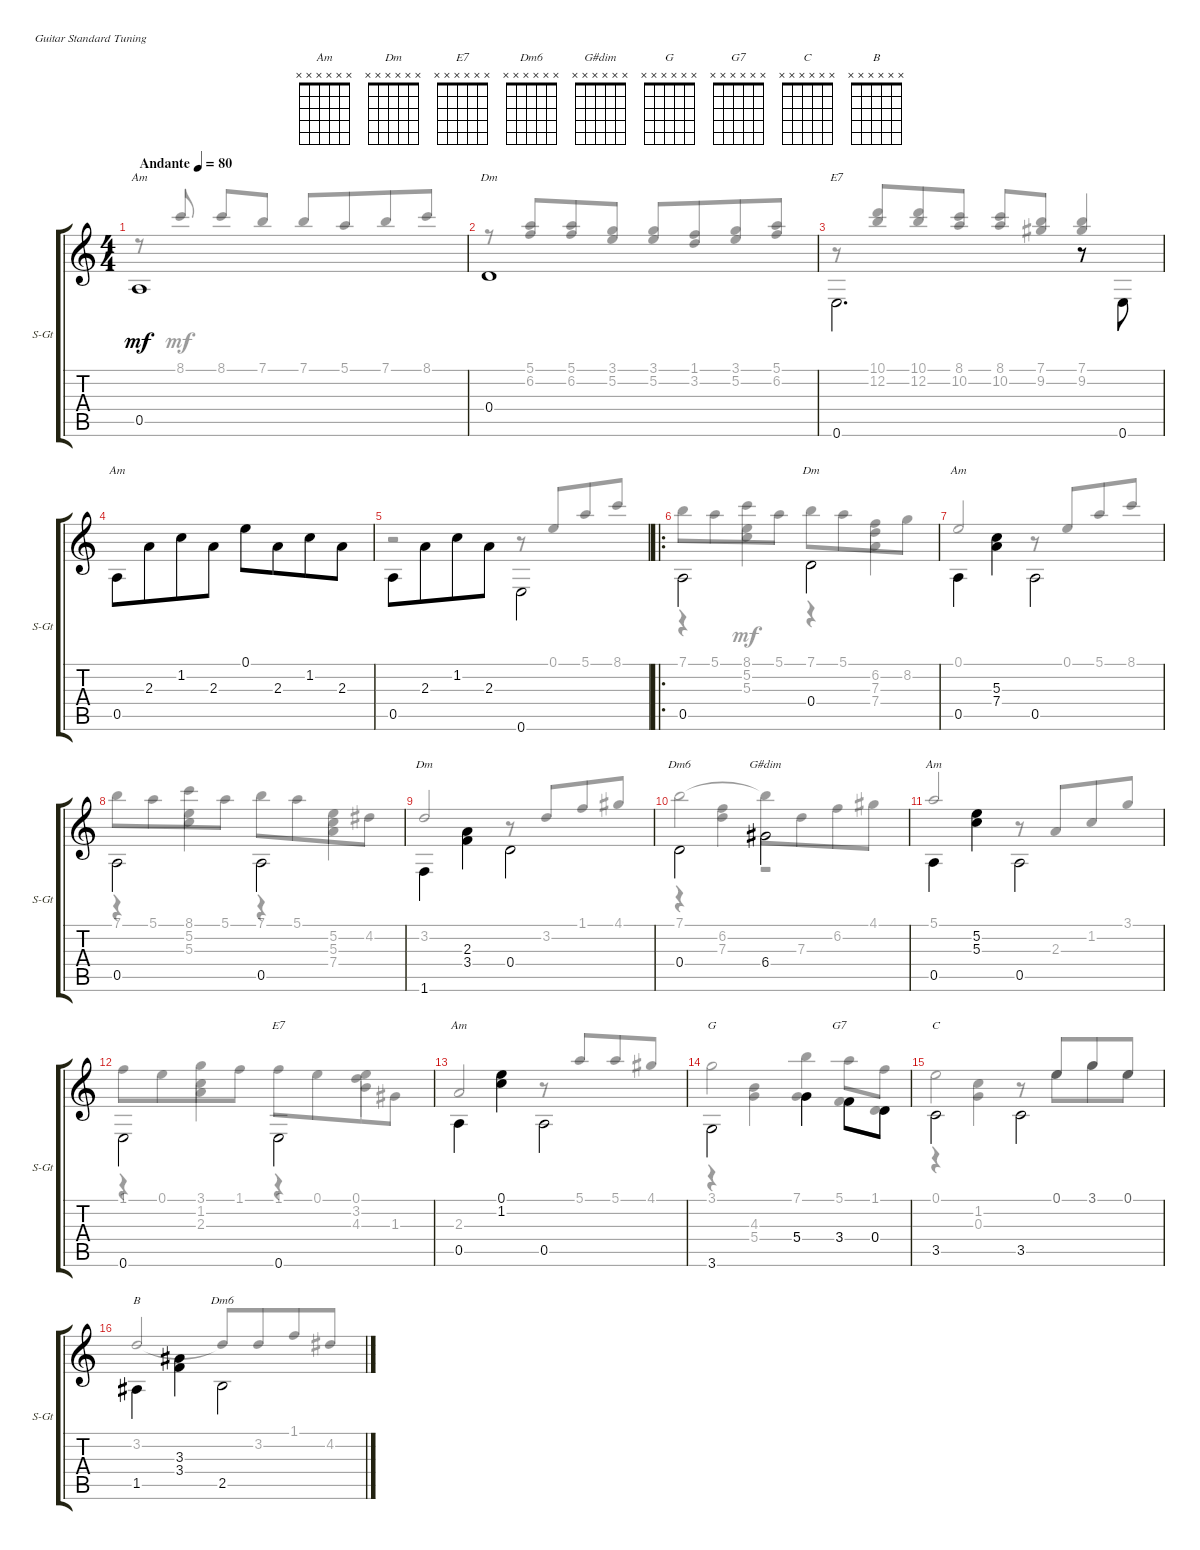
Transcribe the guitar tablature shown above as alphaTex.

\defaultSystemsLayout 4
\bracketExtendMode groupsimilarinstruments
\useSystemSignSeparator
\singleTrackTrackNamePolicy allsystems
\multiTrackTrackNamePolicy allsystems
\firstSystemTrackNameOrientation horizontal
\otherSystemsTrackNameOrientation horizontal
\track ("Steel Guitar" "S-Gt") {instrument acousticguitarsteel}
\staff {score tabs}
\tuning (E4 B3 G3 D3 A2 E2)
\chord ("Am" x x x x x x)
\chord ("Dm" x x x x x x)
\chord ("E7" x x x x x x)
\chord ("Dm6" x x x x x x)
\chord ("G#dim" x x x x x x)
\chord ("G" x x x x x x)
\chord ("G7" x x x x x x)
\chord ("C" x x x x x x)
\chord ("B" x x x x x x)
\voice
\ts (4 4)
\beaming (8 4 4)
\tempo (80 "Andante")
\clef g2
\ks aminor
0.5.1{ch "Am" dy mf instrument acousticguitarsteel} |
0.4.1{ch "Dm"} |
0.6.2{d ch "E7" beam invert} r.8{beam invert} 0.6.8{beam invert} |
0.5.8{ch "Am" beam invert} 2.3.8 1.2.8 2.3.8 0.1.8 2.3.8 1.2.8 2.3.8 |
0.5.8{beam invert} 2.3.8 1.2.8 2.3.8 0.6.2{beam invert} |
\ro
0.5.2{beam invert} 0.4.2{ch "Dm" beam invert} |
0.5.4{ch "Am" beam invert} (7.4 5.3).4{beam invert} 0.5.2{beam invert} |
0.5.2{beam invert} 0.5.2{beam invert} |
1.6.4{ch "Dm" beam invert} (3.4 2.3).4{beam invert} 0.4.2{beam invert} |
0.4.2{ch "Dm6" beam invert} 6.4.2{ch "G#dim" beam invert} |
0.5.4{ch "Am" beam invert} (5.3 5.2).4 0.5.2{beam invert} |
0.6.2{beam invert} 0.6.2{ch "E7" beam invert} |
0.5.4{ch "Am" beam invert} (1.2 0.1).4{beam invert} 0.5.2{beam invert} |
3.6.2{ch "G" beam invert} 5.4.4{beam invert} 3.4.8{ch "G7" beam invert} 0.4.8 |
3.5.2{ch "C" beam invert} 3.5.2{beam invert} |
1.5.4{ch "B" beam invert} (3.4 3.3).4{beam invert} 2.5.2{ch "Dm6" beam invert beam split}
\voice
\clef g2
\ottava regular
\simile none
\ks aminor
r.8{dy mf beam invert beam split} 8.1.8{beam invert beam split} 8.1.8{beam invert} 7.1.8 7.1.8{beam invert} 5.1.8 7.1.8 8.1.8 |
r.8 (6.2 5.1).8{beam invert} (5.1 6.2).8 (5.2 3.1).8 (5.2 3.1).8{beam invert} (3.2 1.1).8 (5.2 3.1).8 (6.2 5.1).8 |
r.8{beam invert} (12.2 10.1).8{beam invert} (10.1 12.2).8 (10.2 8.1).8 (10.2 8.1).8{beam invert} (9.2 7.1).8 (9.2 7.1).4{beam invert} |
|
r.2 r.8 0.1.8{beam invert} 5.1.8 8.1.8 |
7.1.8 5.1.8 8.1.8 5.1.8 7.1.8 5.1.8 6.2.8 8.2.8 |
0.1.2{beam invert} r.8{beam invert} 0.1.8{beam invert} 5.1.8 8.1.8 |
7.1.8 5.1.8 8.1.8 5.1.8 7.1.8 5.1.8 5.2.8 4.2.8 |
3.2.2{beam invert} r.8{beam invert} 3.2.8{beam invert} 1.1.8 4.1.8 |
7.1.2 7.1{t}.8 7.3.8 6.2.8 4.1.8 |
5.1.2{beam invert} r.8 2.3.8{beam invert} 1.2.8 3.1.8 |
1.1.8 0.1.8 3.1.8 1.1.8 1.1.8 0.1.8 0.1.8 1.3.8 |
2.3.2{beam invert} r.8 5.1.8{beam invert} 5.1.8 4.1.8 |
3.1.2 7.1.4 5.1.8 1.1.8 |
0.1.2 r.8 0.1.8 3.1.8 0.1.8 |
3.2.2{beam invert} 3.2{t}.8{beam invert} 3.2.8 1.1.8 4.2.8
\voice
\clef g2
\ottava regular
\simile none
\ks aminor
|
|
|
|
|
r.4 (5.2 5.3).4 r.4 (7.3 7.4).4 |
|
r.4 (5.3 5.2).4 r.4 (7.4 5.3).4 |
|
r.4 (7.3 6.2).4 r.2 |
|
r.4 (2.3 1.2).4 r.4 (4.3 3.2).4 |
|
r.4 (5.4 4.3).4 5.4.4 3.4.8 0.4.8 |
r.4 (0.3 1.2).4 r.8 0.1.8{beam invert} 3.1.8 0.1.8 |
